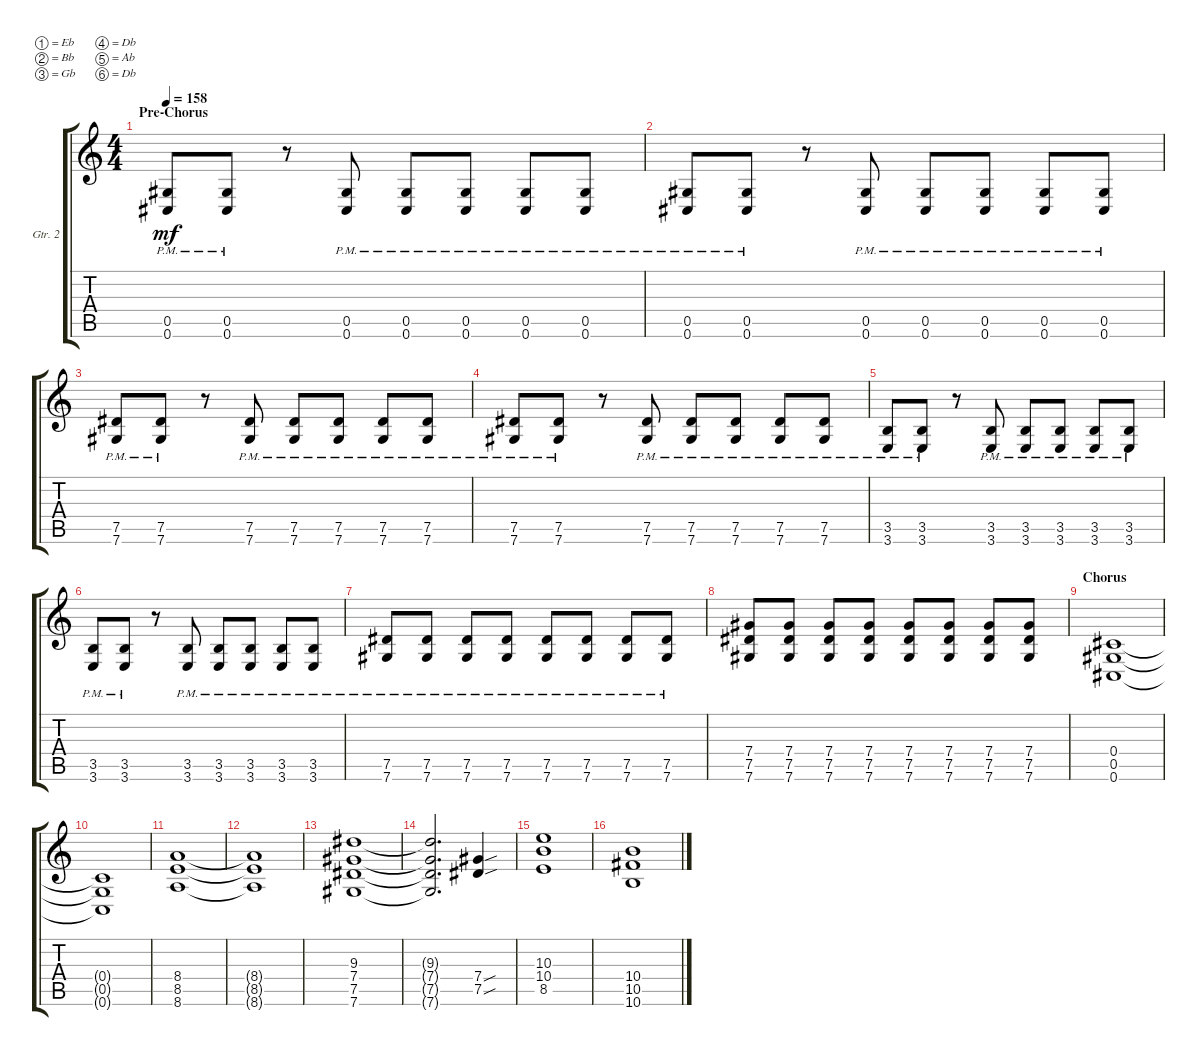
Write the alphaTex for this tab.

\defaultSystemsLayout 4
\bracketExtendMode groupsimilarinstruments
\firstSystemTrackNameOrientation horizontal
\otherSystemsTrackNameOrientation horizontal
\track ("Electric Guitar" "Gtr. 2") {instrument overdrivenguitar}
\staff {score tabs}
\tuning (Eb4 Bb3 Gb3 Db3 Ab2 Db2)
\ts (4 4)
\section ("" "Pre-Chorus")
\tempo 158
\clef g2
\ks c
(0.6{pm} 0.5{pm}).8{dy mf} (0.6{pm} 0.5{pm}).8 r.8 (0.5{pm} 0.6{pm}).8 (0.5{pm} 0.6{pm}).8 (0.5{pm} 0.6{pm}).8 (0.5{pm} 0.6{pm}).8 (0.6{pm} 0.5{pm}).8 |
(0.6{pm} 0.5{pm}).8 (0.6{pm} 0.5{pm}).8 r.8 (0.5{pm} 0.6{pm}).8 (0.5{pm} 0.6{pm}).8 (0.5{pm} 0.6{pm}).8 (0.5{pm} 0.6{pm}).8 (0.6{pm} 0.5{pm}).8 |
(7.5{pm} 7.6{pm}).8 (7.6{pm} 7.5{pm}).8 r.8 (7.5{pm} 7.6{pm}).8 (7.5{pm} 7.6{pm}).8 (7.5{pm} 7.6{pm}).8 (7.5{pm} 7.6{pm}).8 (7.5{pm} 7.6{pm}).8 |
(7.5{pm} 7.6{pm}).8 (7.6{pm} 7.5{pm}).8 r.8 (7.5{pm} 7.6{pm}).8 (7.5{pm} 7.6{pm}).8 (7.5{pm} 7.6{pm}).8 (7.5{pm} 7.6{pm}).8 (7.5{pm} 7.6{pm}).8 |
(3.6{pm} 3.5{pm}).8 (3.5{pm} 3.6{pm}).8 r.8 (3.6{pm} 3.5{pm}).8 (3.6{pm} 3.5{pm}).8 (3.6{pm} 3.5{pm}).8 (3.6{pm} 3.5{pm}).8 (3.6{pm} 3.5{pm}).8 |
(3.6{pm} 3.5{pm}).8 (3.5{pm} 3.6{pm}).8 r.8 (3.6{pm} 3.5{pm}).8 (3.6{pm} 3.5{pm}).8 (3.6{pm} 3.5{pm}).8 (3.6{pm} 3.5{pm}).8 (3.6{pm} 3.5{pm}).8 |
(7.6{pm} 7.5{pm}).8 (7.5{pm} 7.6{pm}).8 (7.5{pm} 7.6{pm}).8 (7.5{pm} 7.6{pm}).8 (7.5{pm} 7.6{pm}).8 (7.5{pm} 7.6{pm}).8 (7.5{pm} 7.6{pm}).8 (7.5{pm} 7.6{pm}).8 |
(7.6 7.5 7.4).8 (7.5 7.6 7.4).8 (7.5 7.6 7.4).8 (7.5 7.6 7.4).8 (7.5 7.6 7.4).8 (7.5 7.6 7.4).8 (7.5 7.6 7.4).8 (7.5 7.6 7.4).8 |
\section ("" "Chorus")
(0.4 0.5 0.6).1 |
(0.6{t} 0.5{t} 0.4{t}).1 |
(8.4 8.5 8.6).1 |
(8.6{t} 8.5{t} 8.4{t}).1 |
(7.4 7.5 7.6 9.3).1 |
(7.5{t} 7.4{t} 9.3{t} 7.6{t}).2{d} (7.5{sou} 7.4{sou}).4 |
(8.5 10.4 10.3).1 |
(10.4 10.5 10.6).1
